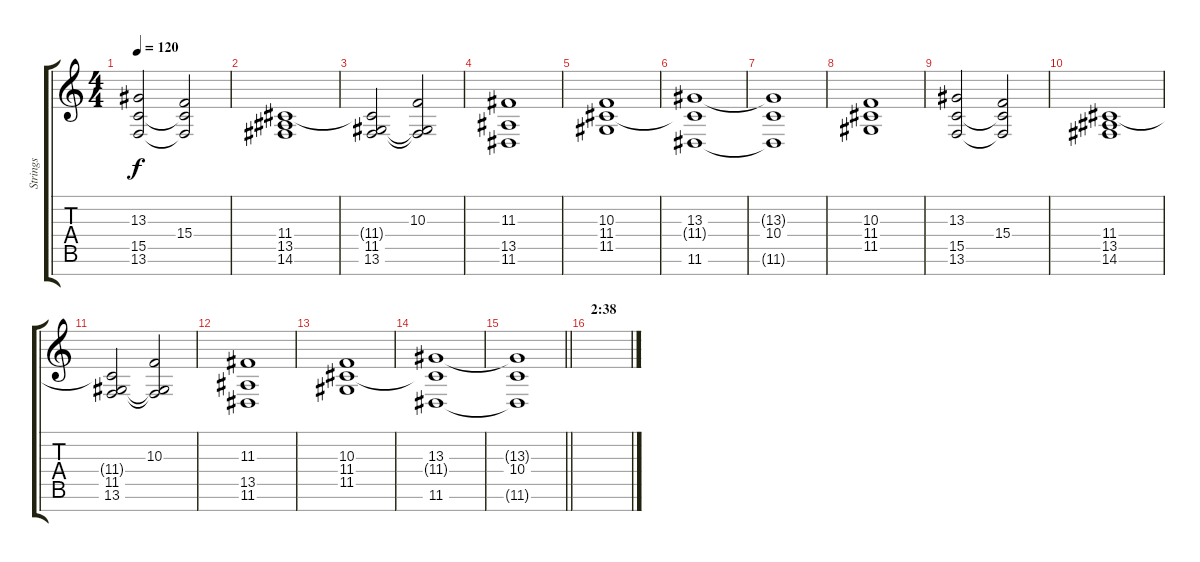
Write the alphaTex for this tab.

\track ("Strings" "Strings") {instrument stringensemble1}
\staff {score tabs}
\tuning (E4 B3 G3 D3 A2 E2 B1) {hide}
\ts (4 4)
\tempo 120
\clef g2
\ks c
(13.3 15.5 13.6).2{dy f} (15.4 15.5{t} 13.6{t}).2 |
(11.4 13.5 14.6).1 |
(11.4{t} 11.5 13.6).2 (10.3 11.5{t} 13.6{t}).2 |
(11.3 13.5 11.6).1 |
(10.3 11.4 11.5).1 |
(13.3 11.4{t} 11.6).1 |
(13.3{t} 10.4 11.6{t}).1 |
(10.3 11.4 11.5).1 |
(13.3 15.5 13.6).2 (15.4 15.5{t} 13.6{t}).2 |
(11.4 13.5 14.6).1 |
(11.4{t} 11.5 13.6).2 (10.3 11.5{t} 13.6{t}).2 |
(11.3 13.5 11.6).1 |
(10.3 11.4 11.5).1 |
(13.3 11.4{t} 11.6).1 |
\barLineRight lightlight
(13.3{t} 10.4 11.6{t}).1 |
\section ("" "2:38")
